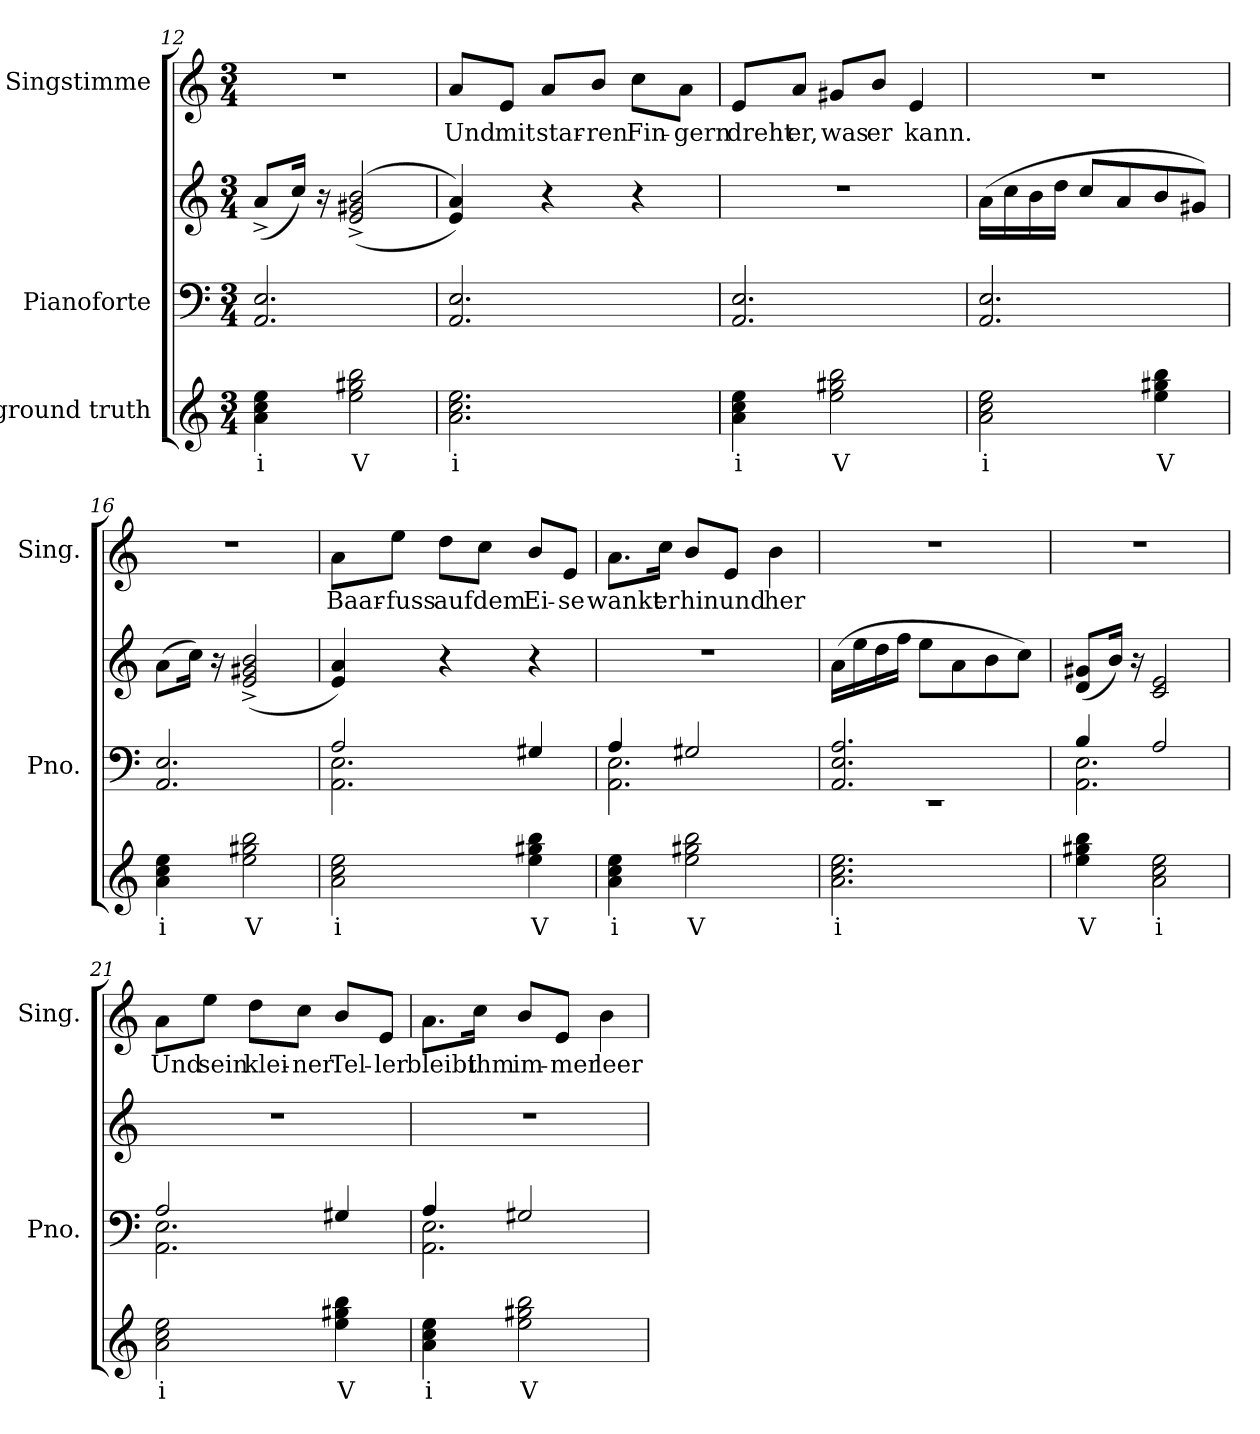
**kern	**text	**kern	**kern	**kern	**text
*part3	*part3	*part2	*part2	*part1	*part1
*staff4	*staff4	*staff3	*staff2	*staff1	*staff1
*I"ground truth	*	*I"Pianoforte	*	*I"Singstimme	*
*	*	*I'Pno.	*	*I'Sing.	*
*	*	*clefF4	*clefG2	*clefG2	*
*k[]	*	*k[]	*k[]	*k[]	*
*M3/4	*	*M3/4	*M3/4	*M3/4	*
=12	=12	=12	=12	=12	=12
4a 4cc 4ee	i	2.AA/ 2.E/	(<8a^/L	2.r	.
.	.	.	16cc/Jk)	.	.
.	.	.	16r	.	.
2ee 2gg#X 2bb	V	.	(<(>2e/^ 2g#X/^ 2b/^	.	.
=13	=13	=13	=13	=13	=13
*	*	*	*	*MM46	*
!	!	!	!	!	!LO:LY:b
2.a 2.cc 2.ee	i	2.AA/ 2.E/	4e/ 4a/))	8a/L	Und
!	!	!	!	!	!LO:LY:b
.	.	.	.	8e/J	mit
!	!	!	!	!	!LO:LY:b
.	.	.	4r	8a/L	star-
!	!	!	!	!	!LO:LY:b
.	.	.	.	8b/J	-ren
!	!	!	!	!	!LO:LY:b
.	.	.	4r	8cc\L	Fin-
!	!	!	!	!	!LO:LY:b
.	.	.	.	8a\J	-gern
!!LO:LB:g=z
=14	=14	=14	=14	=14	=14
!	!	!	!	!	!LO:LY:b
4a 4cc 4ee	i	2.AA/ 2.E/	2.r	8e/L	dreht
!	!	!	!	!	!LO:LY:b
.	.	.	.	8a/J	er,
!	!	!	!	!	!LO:LY:b
2ee 2gg#X 2bb	V	.	.	8g#X/L	was
!	!	!	!	!	!LO:LY:b
.	.	.	.	8b/J	er
!	!	!	!	!	!LO:LY:b
.	.	.	.	4e/	kann.
=15	=15	=15	=15	=15	=15
*	*	*	*	*MM50	*
2a 2cc 2ee	i	2.AA/ 2.E/	(>16a\LL	2.r	.
.	.	.	16cc\	.	.
.	.	.	16b\	.	.
.	.	.	16dd\JJ	.	.
.	.	.	8cc/L	.	.
.	.	.	8a/	.	.
4ee 4gg#X 4bb	V	.	8b/	.	.
.	.	.	8g#X/J)	.	.
=16	=16	=16	=16	=16	=16
4a 4cc 4ee	i	2.AA/ 2.E/	(>8a\L	2.r	.
.	.	.	16cc\Jk)	.	.
.	.	.	16r	.	.
2ee 2gg#X 2bb	V	.	(<2e/^ 2g#X/^ 2b/^	.	.
=17	=17	=17	=17	=17	=17
*	*	*	*	*MM46	*
*	*	*^	*	*	*
!	!	!	!	!	!	!LO:LY:b
2a 2cc 2ee	i	2A/	2.AA\ 2.E\	4e/ 4a/)	8a\L	Baar-
!	!	!	!	!	!	!LO:LY:b
.	.	.	.	.	8ee\J	-fuss
!	!	!	!	!	!	!LO:LY:b
.	.	.	.	4r	8dd\L	auf
!	!	!	!	!	!	!LO:LY:b
.	.	.	.	.	8cc\J	dem
!	!	!	!	!	!	!LO:LY:b
4ee 4gg#X 4bb	V	4G#X/	.	4r	8b/L	Ei-
!	!	!	!	!	!	!LO:LY:b
.	.	.	.	.	8e/J	-se
=18	=18	=18	=18	=18	=18	=18
!	!	!	!	!	!	!LO:LY:b
4a 4cc 4ee	i	4A/	2.AA\ 2.E\	2.r	8.a\L	wankt
!	!	!	!	!	!	!LO:LY:b
.	.	.	.	.	16cc\Jk	er
!	!	!	!	!	!	!LO:LY:b
2ee 2gg#X 2bb	V	2G#X/	.	.	8b/L	hin
!	!	!	!	!	!	!LO:LY:b
.	.	.	.	.	8e/J	und
!	!	!	!	!	!	!LO:LY:b
.	.	.	.	.	4b\	her
!!LO:PB:g=z
=19	=19	=19	=19	=19	=19	=19
*	*	*	*	*	*MM50	*
2.a 2.cc 2.ee	i	2.AA/ 2.E/ 2.A/	2.r	(>16a\LL	2.r	.
.	.	.	.	16ee\	.	.
.	.	.	.	16dd\	.	.
.	.	.	.	16ff\JJ	.	.
.	.	.	.	8ee\L	.	.
.	.	.	.	8a\	.	.
.	.	.	.	8b\	.	.
.	.	.	.	8cc\J)	.	.
=20	=20	=20	=20	=20	=20	=20
4ee 4gg#X 4bb	V	4B/	2.AA\ 2.E\	(<8d/ 8g#X/L	2.r	.
.	.	.	.	16b/Jk)	.	.
.	.	.	.	16r	.	.
2a 2cc 2ee	i	2A/	.	2c/ 2e/	.	.
=21	=21	=21	=21	=21	=21	=21
*	*	*	*	*	*MM46	*
!	!	!	!	!	!	!LO:LY:b
2a 2cc 2ee	i	2A/	2.AA\ 2.E\	2.r	8a\L	Und
!	!	!	!	!	!	!LO:LY:b
.	.	.	.	.	8ee\J	sein
!	!	!	!	!	!	!LO:LY:b
.	.	.	.	.	8dd\L	klei-
!	!	!	!	!	!	!LO:LY:b
.	.	.	.	.	8cc\J	-ner
!	!	!	!	!	!	!LO:LY:b
4ee 4gg#X 4bb	V	4G#X/	.	.	8b/L	Tel-
!	!	!	!	!	!	!LO:LY:b
.	.	.	.	.	8e/J	-ler
=22	=22	=22	=22	=22	=22	=22
!	!	!	!	!	!	!LO:LY:b
4a 4cc 4ee	i	4A/	2.AA\ 2.E\	2.r	8.a\L	bleibt
!	!	!	!	!	!	!LO:LY:b
.	.	.	.	.	16cc\Jk	ihm
!	!	!	!	!	!	!LO:LY:b
2ee 2gg#X 2bb	V	2G#X/	.	.	8b/L	im-
!	!	!	!	!	!	!LO:LY:b
.	.	.	.	.	8e/J	-mer
!	!	!	!	!	!	!LO:LY:b
.	.	.	.	.	4b\	leer
*	*	*v	*v	*	*	*
=	=	=	=	=	=
*-	*-	*-	*-	*-	*-
